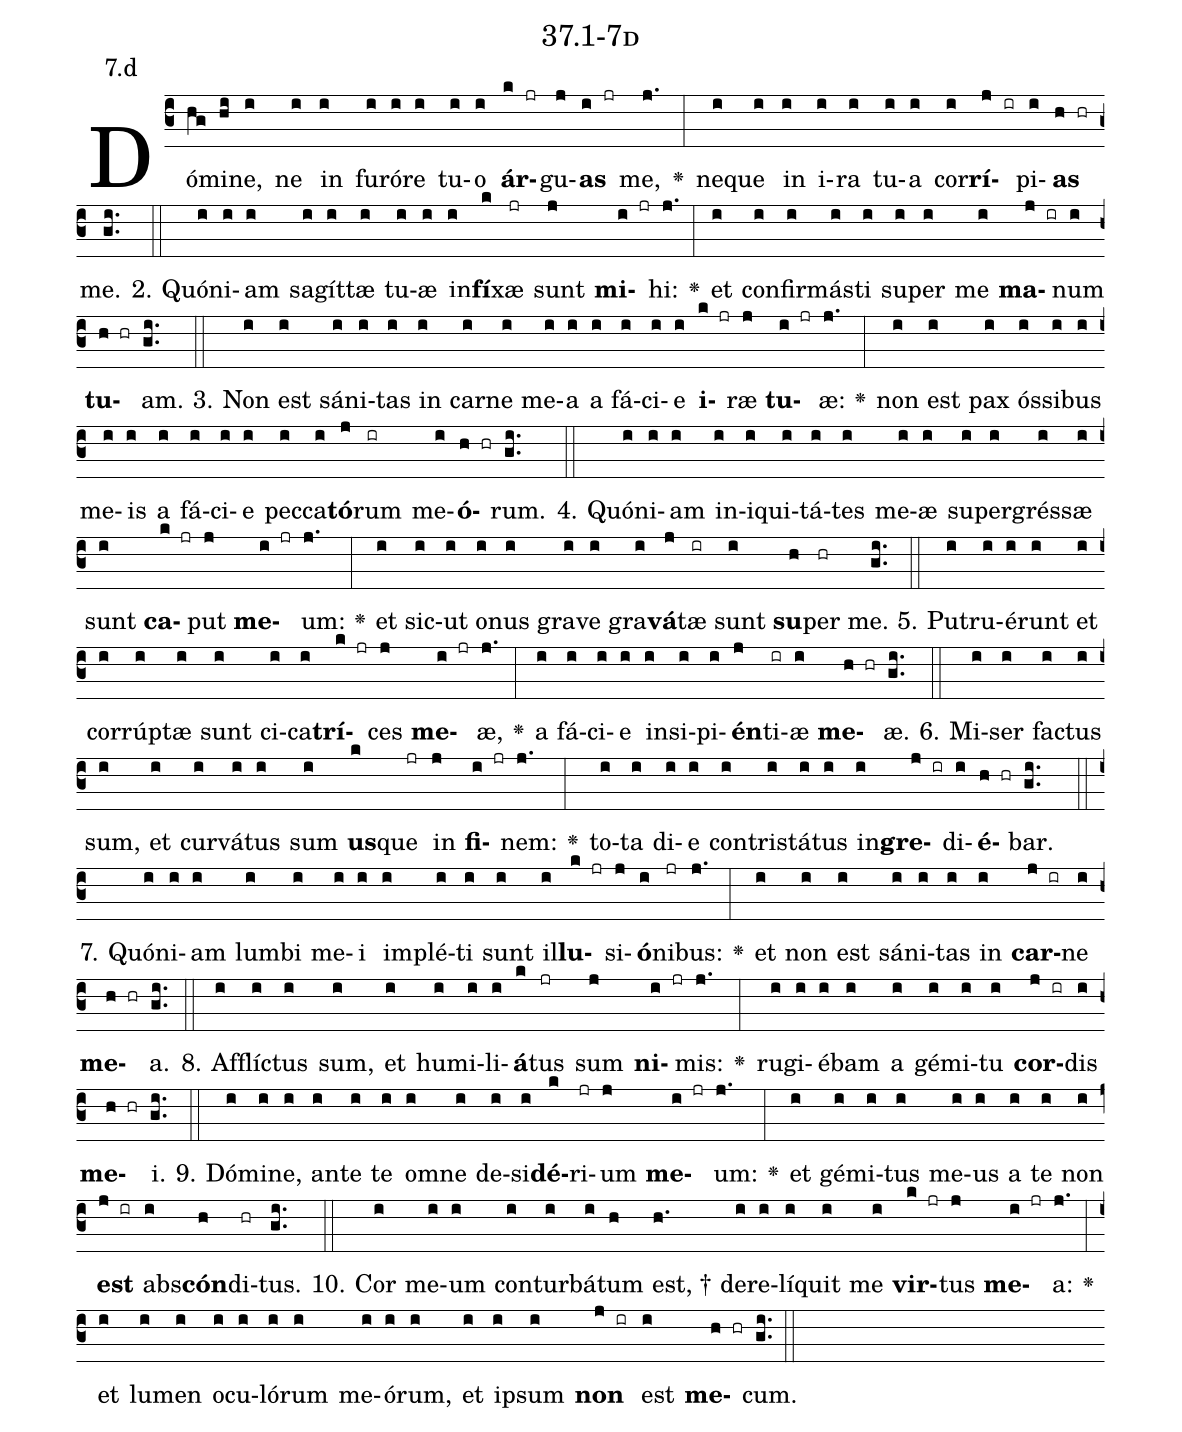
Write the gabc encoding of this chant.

name: 37.1-7d;
annotation: 7.d;
%%
(c3)Dó(hg)mi(hi)ne,(i) ne(i) in(i) fu(i)ró(i)re(i) tu(i)o(i) <b>ár</b>(k jr)gu(j)<b>as</b>(i jr) me,(j.) <v>\greheightstar</v>(:) ne(i)que(i) in(i) i(i)ra(i) tu(i)a(i) cor(i)<b>rí</b>(j ir)pi(i)<b>as</b>(h hr) me.(gi..) (::)
2. Quón(i)i(i)am(i) sa(i)gít(i)tæ(i) tu(i)æ(i) in(i)<b>fí</b>(k)xæ(jr) sunt(j) <b>mi</b>(i jr)hi:(j.) <v>\greheightstar</v>(:) et(i) con(i)fir(i)más(i)ti(i) su(i)per(i) me(i) <b>ma</b>(j ir)num(i) <b>tu</b>(h hr)am.(gi..) (::)
3. Non(i) est(i) sá(i)ni(i)tas(i) in(i) car(i)ne(i) me(i)a(i) a(i) fá(i)ci(i)e(i) <b>i</b>(k jr)ræ(j) <b>tu</b>(i jr)æ:(j.) <v>\greheightstar</v>(:) non(i) est(i) pax(i) ós(i)si(i)bus(i) me(i)is(i) a(i) fá(i)ci(i)e(i) pec(i)ca(i)<b>tó</b>(j)rum(ir) me(i)<b>ó</b>(h hr)rum.(gi..) (::)
4. Quón(i)i(i)am(i) in(i)i(i)qui(i)tá(i)tes(i) me(i)æ(i) su(i)per(i)grés(i)sæ(i) sunt(i) <b>ca</b>(k jr)put(j) <b>me</b>(i jr)um:(j.) <v>\greheightstar</v>(:) et(i) sic(i)ut(i) o(i)nus(i) gra(i)ve(i) gra(i)<b>vá</b>(j)tæ(ir) sunt(i) <b>su</b>(h)per(hr) me.(gi..) (::)
5. Pu(i)tru(i)é(i)runt(i) et(i) cor(i)rúp(i)tæ(i) sunt(i) ci(i)ca(i)<b>trí</b>(k jr)ces(j) <b>me</b>(i jr)æ,(j.) <v>\greheightstar</v>(:) a(i) fá(i)ci(i)e(i) in(i)si(i)pi(i)<b>én</b>(j)ti(ir)æ(i) <b>me</b>(h hr)æ.(gi..) (::)
6. Mi(i)ser(i) fac(i)tus(i) sum,(i) et(i) cur(i)vá(i)tus(i) sum(i) <b>us</b>(k)que(jr) in(j) <b>fi</b>(i jr)nem:(j.) <v>\greheightstar</v>(:) to(i)ta(i) di(i)e(i) con(i)tris(i)tá(i)tus(i) in(i)<b>gre</b>(j ir)di(i)<b>é</b>(h hr)bar.(gi..) (::)
7. Quón(i)i(i)am(i) lum(i)bi(i) me(i)i(i) im(i)plé(i)ti(i) sunt(i) il(i)<b>lu</b>(k jr)si(j)<b>ó</b>(i)ni(jr)bus:(j.) <v>\greheightstar</v>(:) et(i) non(i) est(i) sá(i)ni(i)tas(i) in(i) <b>car</b>(j ir)ne(i) <b>me</b>(h hr)a.(gi..) (::)
8. Af(i)flíc(i)tus(i) sum,(i) et(i) hu(i)mi(i)li(i)<b>á</b>(k)tus(jr) sum(j) <b>ni</b>(i jr)mis:(j.) <v>\greheightstar</v>(:) ru(i)gi(i)é(i)bam(i) a(i) gé(i)mi(i)tu(i) <b>cor</b>(j ir)dis(i) <b>me</b>(h hr)i.(gi..) (::)
9. Dó(i)mi(i)ne,(i) an(i)te(i) te(i) om(i)ne(i) de(i)si(i)<b>dé</b>(k)ri(jr)um(j) <b>me</b>(i jr)um:(j.) <v>\greheightstar</v>(:) et(i) gé(i)mi(i)tus(i) me(i)us(i) a(i) te(i) non(i) <b>est</b>(j ir) abs(i)<b>cón</b>(h)di(hr)tus.(gi..) (::)
10. Cor(i) me(i)um(i) con(i)tur(i)bá(i)tum(h) est, †(h.) de(i)re(i)lí(i)quit(i) me(i) <b>vir</b>(k jr)tus(j) <b>me</b>(i jr)a:(j.) <v>\greheightstar</v>(:) et(i) lu(i)men(i) o(i)cu(i)ló(i)rum(i) me(i)ó(i)rum,(i) et(i) ip(i)sum(i) <b>non</b>(j ir) est(i) <b>me</b>(h hr)cum.(gi..) (::)
